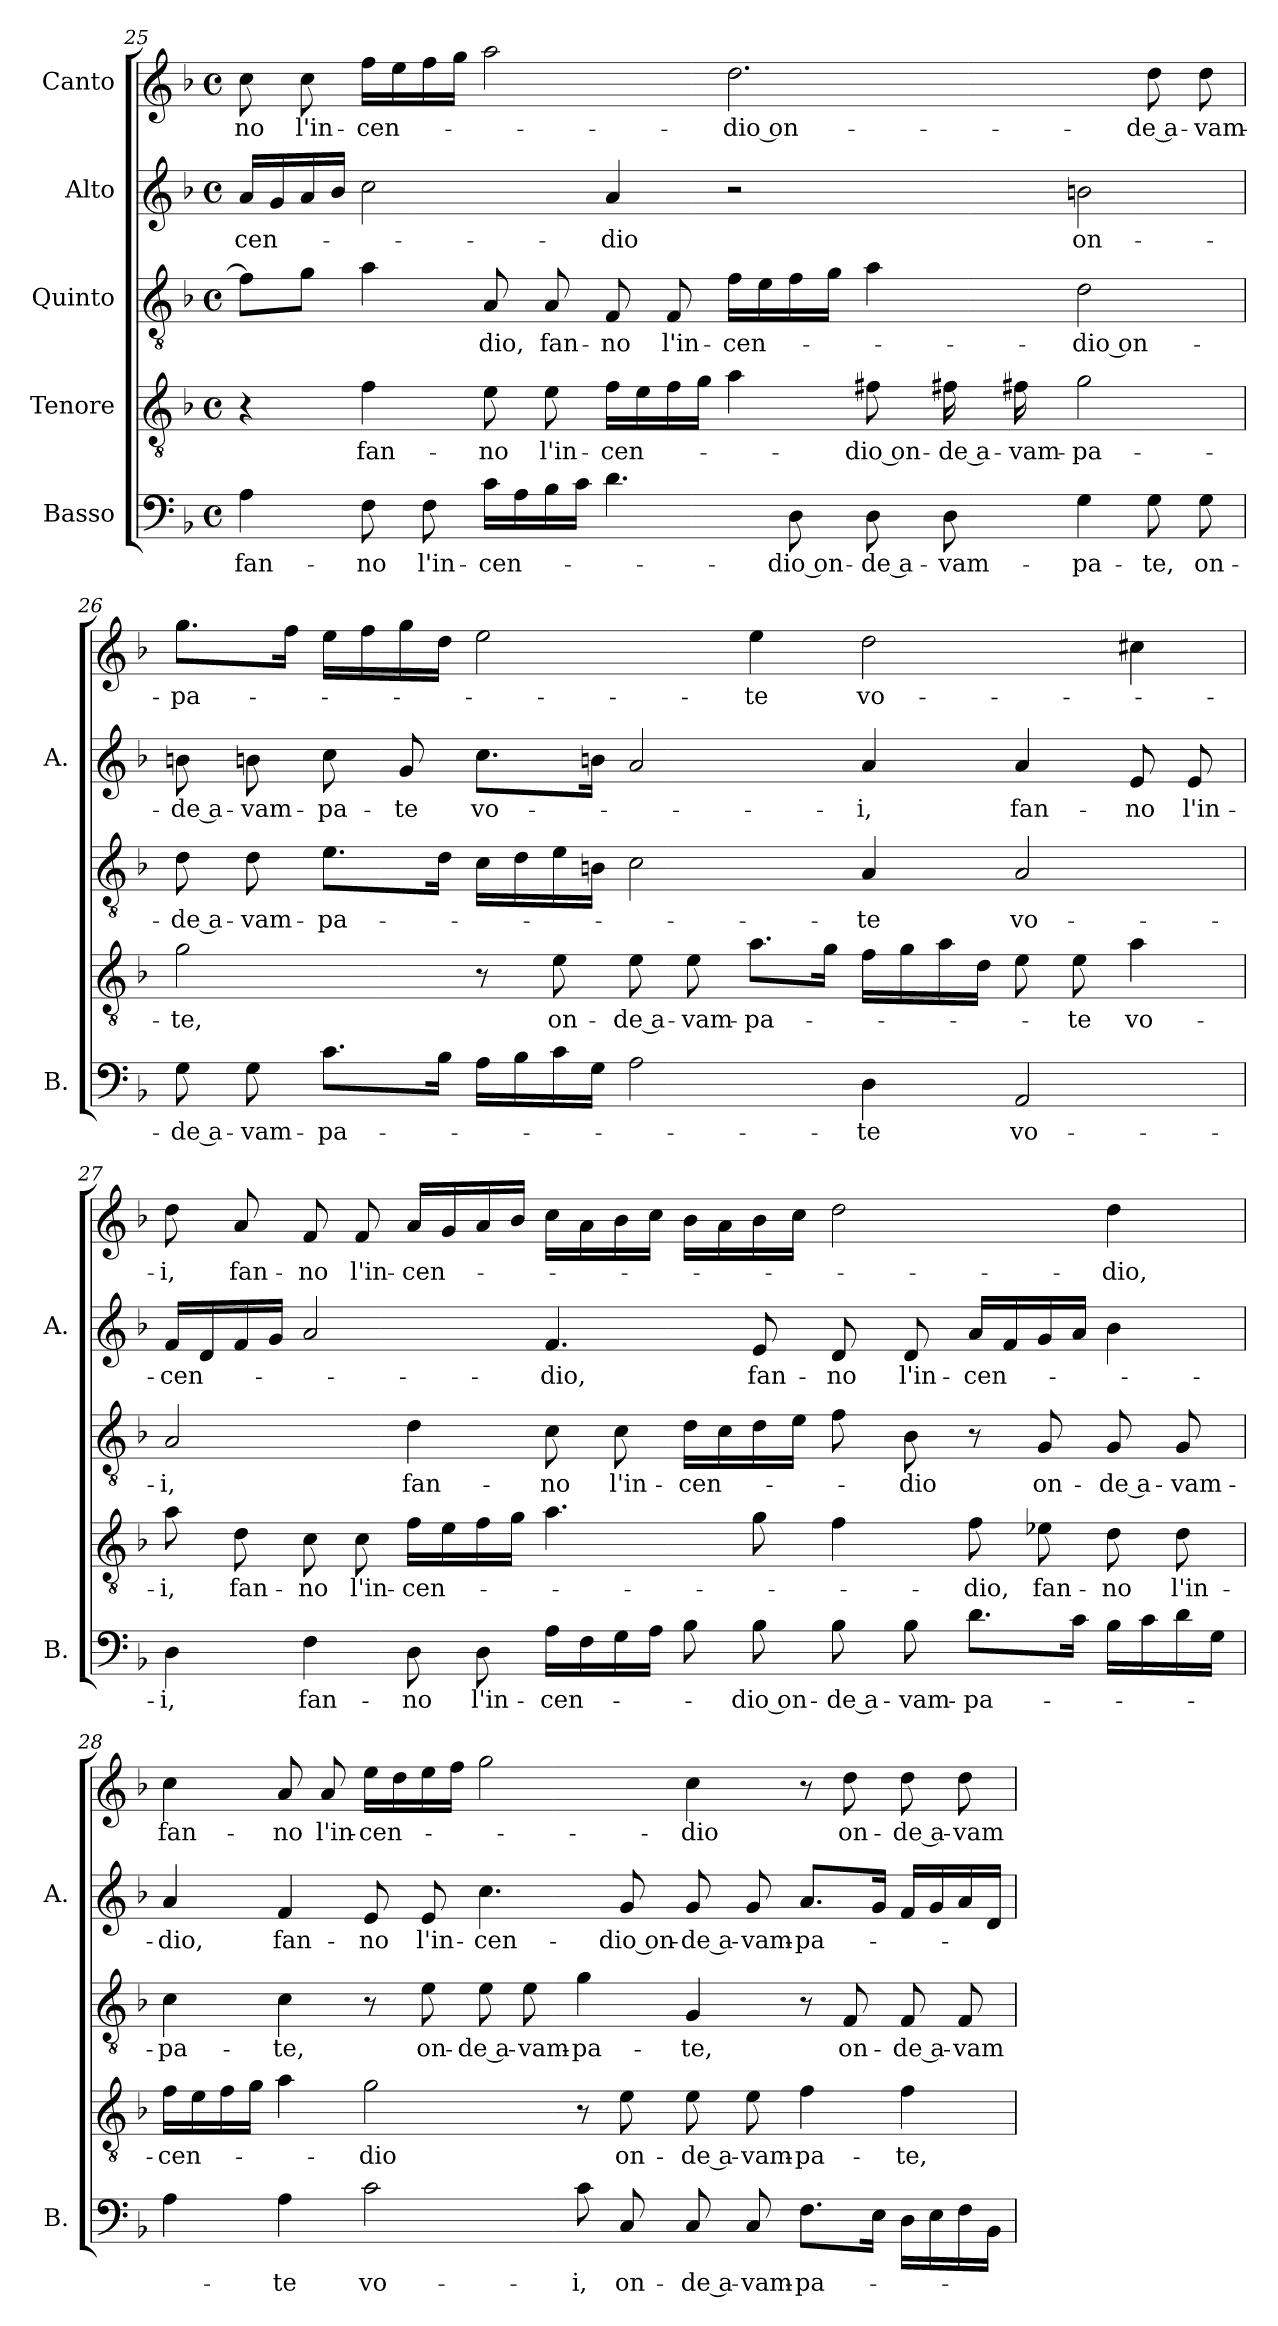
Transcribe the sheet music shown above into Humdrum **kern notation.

**kern	**text	**kern	**text	**kern	**text	**kern	**text	**kern	**text
*part5	*part5	*part4	*part4	*part3	*part3	*part2	*part2	*part1	*part1
*staff5	*staff5	*staff4	*staff4	*staff3	*staff3	*staff2	*staff2	*staff1	*staff1
*I"Basso	*	*I"Tenore	*	*I"Quinto	*	*I"Alto	*	*I"Canto	*
*I'B.	*	*	*	*	*	*I'A.	*	*	*
*clefF4	*	*clefGv2	*	*clefGv2	*	*clefG2	*	*clefG2	*
*k[b-]	*	*k[b-]	*	*k[b-]	*	*k[b-]	*	*k[b-]	*
*F:	*	*F:	*	*F:	*	*F:	*	*F:	*
*M4/4	*	*M4/4	*	*M4/4	*	*M4/4	*	*M4/4	*
*met(c)	*	*met(c)	*	*met(c)	*	*met(c)	*	*met(c)	*
=25	=25	=25	=25	=25	=25	=25	=25	=25	=25
4A\	fan-	4r	.	8f\L]	.	16a/LL	-cen-	8cc\	-no
.	.	.	.	.	.	16g/	.	.	.
.	.	.	.	8g\J	.	16a/	.	8cc\	l'in-
.	.	.	.	.	.	16b-/JJ	.	.	.
8F\	-no	4f\	fan-	4a\	.	2cc\	.	16ff\LL	-cen-
.	.	.	.	.	.	.	.	16ee\	.
8F\	l'in-	.	.	.	.	.	.	16ff\	.
.	.	.	.	.	.	.	.	16gg\JJ	.
16c\LL	-cen-	8e\	-no	8A/	-dio,	.	.	2aa\	.
16A\	.	.	.	.	.	.	.	.	.
16B-\	.	8e\	l'in-	8A/	fan-	.	.	.	.
16c\JJ	.	.	.	.	.	.	.	.	.
4.d\	.	16f\LL	-cen-	8F/	-no	4a/	-dio	.	.
.	.	16e\	.	.	.	.	.	.	.
.	.	16f\	.	8F/	l'in-	.	.	.	.
.	.	16g\JJ	.	.	.	.	.	.	.
.	.	4a\	.	16f\LL	-cen-	2r	.	2.dd\	-dio on-
.	.	.	.	16e\	.	.	.	.	.
8D\	-dio on-	.	.	16f\	.	.	.	.	.
.	.	.	.	16g\JJ	.	.	.	.	.
8D\	-de a-	8f#X\	-dio on-	4a\	.	.	.	.	.
8D\	-vam-	16f#X\	-de a-	.	.	.	.	.	.
.	.	16f#X\	-vam-	.	.	.	.	.	.
4G\	-pa-	2g\	-pa-	2d\	-dio on-	2bn\	on-	.	.
8G\	-te,	.	.	.	.	.	.	8dd\	-de a-
8G\	on-	.	.	.	.	.	.	8dd\	-vam-
=26	=26	=26	=26	=26	=26	=26	=26	=26	=26
8G\	-de a-	2g\	-te,	8d\	-de a-	8bn\	-de a-	8.gg\L	-pa-
8G\	-vam-	.	.	8d\	-vam-	8bn\	-vam-	.	.
.	.	.	.	.	.	.	.	16ff\Jk	.
8.c\L	-pa-	.	.	8.e\L	-pa-	8cc\	-pa-	16ee\LL	.
.	.	.	.	.	.	.	.	16ff\	.
.	.	.	.	.	.	8g/	-te	16gg\	.
16B-\Jk	.	.	.	16d\Jk	.	.	.	16dd\JJ	.
16A\LL	.	8r	.	16c\LL	.	8.cc\L	vo-	2ee\	.
16B-\	.	.	.	16d\	.	.	.	.	.
16c\	.	8e\	on-	16e\	.	.	.	.	.
16G\JJ	.	.	.	16Bn\JJ	.	16bn\Jk	.	.	.
2A\	.	8e\	-de a-	2c\	.	2a/	.	.	.
.	.	8e\	-vam-	.	.	.	.	.	.
.	.	8.a\L	-pa-	.	.	.	.	4ee\	-te
.	.	16g\Jk	.	.	.	.	.	.	.
4D\	-te	16f\LL	.	4A/	-te	4a/	-i,	2dd\	vo-
.	.	16g\	.	.	.	.	.	.	.
.	.	16a\	.	.	.	.	.	.	.
.	.	16d\JJ	.	.	.	.	.	.	.
2AA/	vo-	8e\	.	2A/	vo-	4a/	fan-	.	.
.	.	8e\	-te	.	.	.	.	.	.
.	.	4a\	vo-	.	.	8e/	-no	4cc#X\	.
.	.	.	.	.	.	8e/	l'in-	.	.
=27	=27	=27	=27	=27	=27	=27	=27	=27	=27
4D\	-i,	8a\	-i,	2A/	-i,	16f/LL	-cen-	8dd\	-i,
.	.	.	.	.	.	16d/	.	.	.
.	.	8d\	fan-	.	.	16f/	.	8a/	fan-
.	.	.	.	.	.	16g/JJ	.	.	.
4F\	fan-	8c\	-no	.	.	2a/	.	8f/	-no
.	.	8c\	l'in-	.	.	.	.	8f/	l'in-
8D\	-no	16f\LL	-cen-	4d\	fan-	.	.	16a/LL	-cen-
.	.	16e\	.	.	.	.	.	16g/	.
8D\	l'in-	16f\	.	.	.	.	.	16a/	.
.	.	16g\JJ	.	.	.	.	.	16b-/JJ	.
16A\LL	-cen-	4.a\	.	8c\	-no	4.f/	-dio,	16cc\LL	.
16F\	.	.	.	.	.	.	.	16a\	.
16G\	.	.	.	8c\	l'in-	.	.	16b-\	.
16A\JJ	.	.	.	.	.	.	.	16cc\JJ	.
8B-\	.	.	.	16d\LL	-cen-	.	.	16b-\LL	.
.	.	.	.	16c\	.	.	.	16a\	.
8B-\	-dio on-	8g\	.	16d\	.	8e/	fan-	16b-\	.
.	.	.	.	16e\JJ	.	.	.	16cc\JJ	.
8B-\	-de a-	4f\	.	8f\	.	8d/	-no	2dd\	.
8B-\	-vam-	.	.	8B-\	-dio	8d/	l'in-	.	.
8.d\L	-pa-	8f\	-dio,	8r	.	16a/LL	-cen-	.	.
.	.	.	.	.	.	16f/	.	.	.
.	.	8e-X\	fan-	8G/	on-	16g/	.	.	.
16c\Jk	.	.	.	.	.	16a/JJ	.	.	.
16B-\LL	.	8d\	-no	8G/	-de a-	4b-\	.	4dd\	-dio,
16c\	.	.	.	.	.	.	.	.	.
16d\	.	8d\	l'in-	8G/	-vam-	.	.	.	.
16G\JJ	.	.	.	.	.	.	.	.	.
=28	=28	=28	=28	=28	=28	=28	=28	=28	=28
4A\	.	16f\LL	-cen-	4c\	-pa-	4a/	-dio,	4cc\	fan-
.	.	16e\	.	.	.	.	.	.	.
.	.	16f\	.	.	.	.	.	.	.
.	.	16g\JJ	.	.	.	.	.	.	.
4A\	-te	4a\	.	4c\	-te,	4f/	fan-	8a/	-no
.	.	.	.	.	.	.	.	8a/	l'in-
2c\	vo-	2g\	-dio	8r	.	8e/	-no	16ee\LL	-cen-
.	.	.	.	.	.	.	.	16dd\	.
.	.	.	.	8e\	on-	8e/	l'in-	16ee\	.
.	.	.	.	.	.	.	.	16ff\JJ	.
.	.	.	.	8e\	-de a-	4.cc\	-cen-	2gg\	.
.	.	.	.	8e\	-vam-	.	.	.	.
8c\	-i,	8r	.	4g\	-pa-	.	.	.	.
8C/	on-	8e\	on-	.	.	8g/	-dio on-	.	.
8C/	-de a-	8e\	-de a-	4G/	-te,	8g/	-de a-	4cc\	-dio
8C/	-vam-	8e\	-vam-	.	.	8g/	-vam-	.	.
8.F\L	-pa-	4f\	-pa-	8r	.	8.a/L	-pa-	8r	.
.	.	.	.	8F/	on-	.	.	8dd\	on-
16E\Jk	.	.	.	.	.	16g/Jk	.	.	.
16D\LL	.	4f\	-te,	8F/	-de a-	16f/LL	.	8dd\	-de a-
16E\	.	.	.	.	.	16g/	.	.	.
16F\	.	.	.	8F/	-vam-	16a/	.	8dd\	-vam-
16BB-\JJ	.	.	.	.	.	16d/JJ	.	.	.
=	=	=	=	=	=	=	=	=	=
*-	*-	*-	*-	*-	*-	*-	*-	*-	*-
